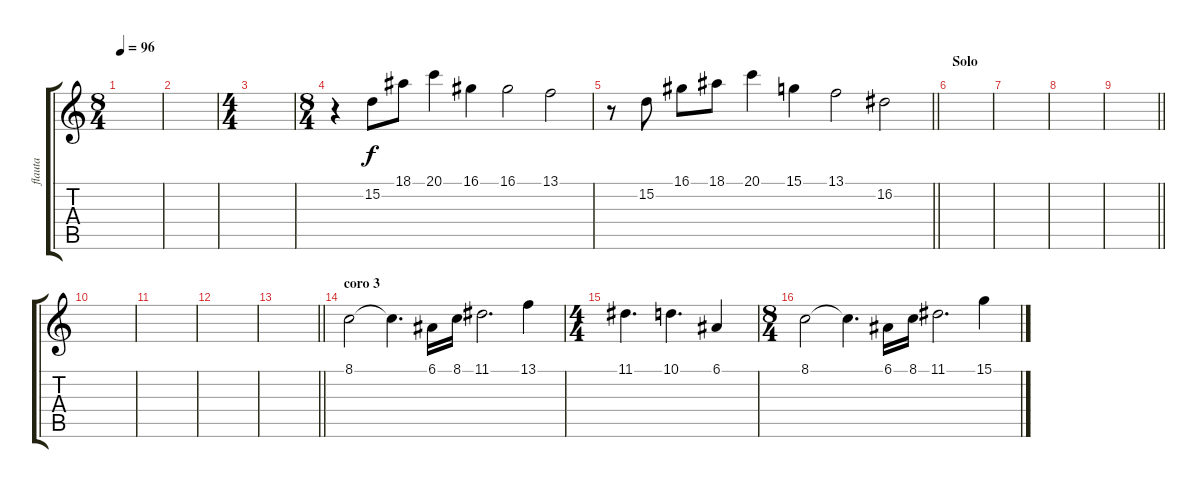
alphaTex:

\track ("flauta" "flauta") {instrument panflute}
\staff {score tabs}
\tuning (E4 B3 G3 D3 A2 E2) {hide}
\ts (8 4)
\tempo 96
\clef g2
\ks c
|
|
\ts (4 4)
|
\ts (8 4)
r.4 15.2.8{instrument stringensemble1} 18.1.8 20.1.4 16.1.4 16.1.2 13.1.2 |
\barLineRight lightlight
r.8 15.2.8 16.1.8 18.1.8 20.1.4 15.1.4 13.1.2 16.2.2 |
\section ("" "Solo")
|
|
|
\barLineRight lightlight
|
|
|
|
\barLineRight lightlight
|
\section ("" "coro 3")
8.1.2{instrument fx5brightness} 8.1{t}.4{d} 6.1.16 8.1.16 11.1.2{d} 13.1.4 |
\ts (4 4)
11.1.4{d} 10.1.4{d} 6.1.4 |
\ts (8 4)
8.1.2 8.1{t}.4{d} 6.1.16 8.1.16 11.1.2{d} 15.1.4
